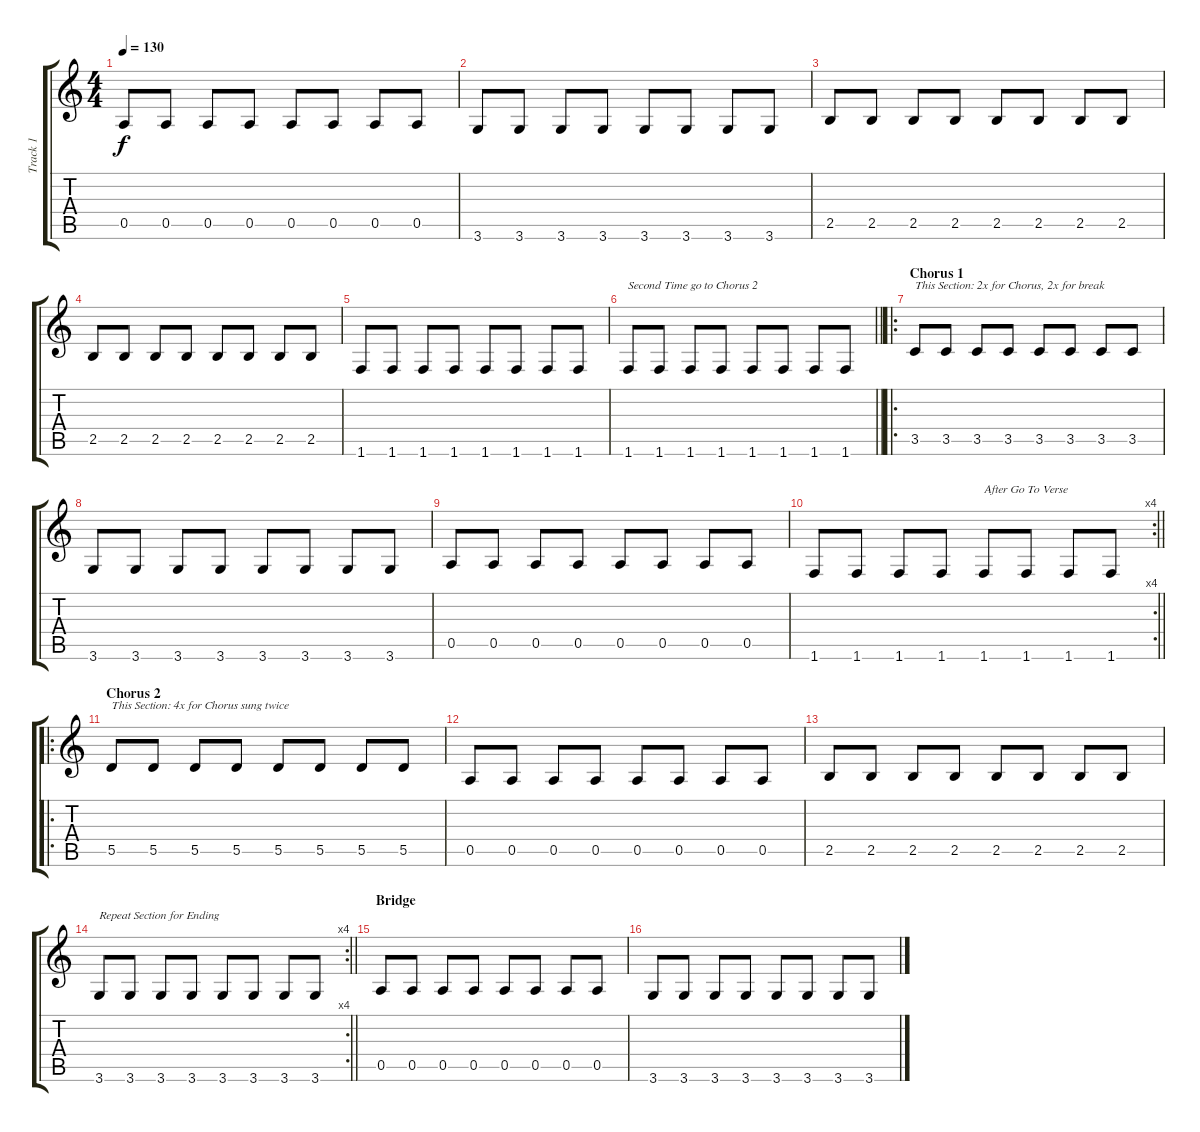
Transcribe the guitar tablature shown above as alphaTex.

\track ("Track 1" "Track 1") {instrument electricbassfinger}
\staff {score tabs}
\tuning (E4 B3 G3 D3 A2 E2) {hide}
\ts (4 4)
\tempo 130
\clef g2
\ks c
0.5.8{dy f} 0.5.8 0.5.8 0.5.8 0.5.8 0.5.8 0.5.8 0.5.8 |
3.6.8 3.6.8 3.6.8 3.6.8 3.6.8 3.6.8 3.6.8 3.6.8 |
2.5.8 2.5.8 2.5.8 2.5.8 2.5.8 2.5.8 2.5.8 2.5.8 |
2.5.8 2.5.8 2.5.8 2.5.8 2.5.8 2.5.8 2.5.8 2.5.8 |
1.6.8 1.6.8 1.6.8 1.6.8 1.6.8 1.6.8 1.6.8 1.6.8 |
\barLineRight lightlight
1.6.8{txt "Second Time go to Chorus 2"} 1.6.8 1.6.8 1.6.8 1.6.8 1.6.8 1.6.8 1.6.8 |
\ro
\section ("" "Chorus 1")
3.5.8{txt "This Section: 2x for Chorus, 2x for break"} 3.5.8 3.5.8 3.5.8 3.5.8 3.5.8 3.5.8 3.5.8 |
3.6.8 3.6.8 3.6.8 3.6.8 3.6.8 3.6.8 3.6.8 3.6.8 |
0.5.8 0.5.8 0.5.8 0.5.8 0.5.8 0.5.8 0.5.8 0.5.8 |
\rc 4
\barLineRight lightlight
1.6.8 1.6.8 1.6.8 1.6.8 1.6.8{txt "After Go To Verse"} 1.6.8 1.6.8 1.6.8 |
\ro
\section ("" "Chorus 2")
5.5.8{txt "This Section: 4x for Chorus sung twice"} 5.5.8 5.5.8 5.5.8 5.5.8 5.5.8 5.5.8 5.5.8 |
0.5.8 0.5.8 0.5.8 0.5.8 0.5.8 0.5.8 0.5.8 0.5.8 |
2.5.8 2.5.8 2.5.8 2.5.8 2.5.8 2.5.8 2.5.8 2.5.8 |
\rc 4
\barLineRight lightlight
3.6.8{txt "Repeat Section for Ending"} 3.6.8 3.6.8 3.6.8 3.6.8 3.6.8 3.6.8 3.6.8 |
\section ("" "Bridge")
0.5.8 0.5.8 0.5.8 0.5.8 0.5.8 0.5.8 0.5.8 0.5.8 |
3.6.8 3.6.8 3.6.8 3.6.8 3.6.8 3.6.8 3.6.8 3.6.8
